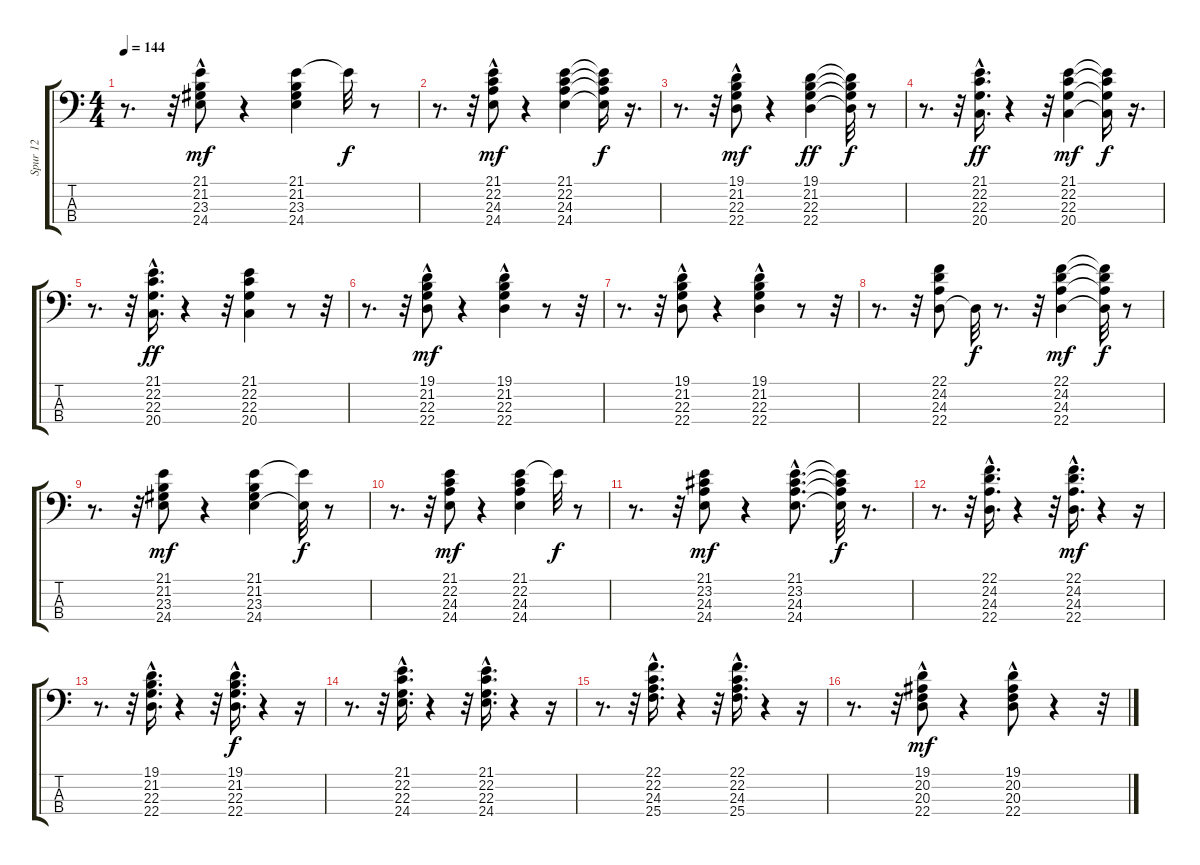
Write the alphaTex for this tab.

\track ("Spur 12" "Spur 12") {instrument acousticgrandpiano}
\staff {score tabs}
\tuning (G2 D2 A1 E1) {hide}
\ts (4 4)
\tempo 144
\clef f4
\ks c
r.8{d dy ff} r.32 (21.1{hac} 21.2 23.3 24.4).8{dy mf} r.4 (21.1 21.2 23.3 24.4).4 21.1{t}.32{dy f} r.8 |
r.8{d} r.32 (21.1 22.2 24.3 24.4{hac}).8{dy mf} r.4 (21.1 22.2 24.3 24.4).4 (21.1{t} 22.2{t} 24.3{t} 24.4{t}).16{dy f} r.16{d} |
r.8{d} r.32 (19.1 21.2 22.3 22.4{hac}).8{dy mf} r.4 (19.1 21.2 22.3 22.4).4{dy ff} (19.1{t} 21.2{t} 22.3{t} 22.4{t}).32{dy f} r.8 |
r.8{d} r.32 (21.1{hac} 22.2{hac} 22.3 20.4{hac}).16{d dy ff} r.4 r.32 (21.1 22.2 22.3 20.4).4{dy mf} (21.1{t} 22.2{t} 22.3{t} 20.4{t}).16{dy f} r.16{d} |
r.8{d} r.32 (21.1{hac} 22.2{hac} 22.3 20.4).16{d dy ff} r.4 r.32 (21.1 22.2 22.3 20.4).4 r.8 r.32 |
r.8{d} r.32 (19.1 21.2 22.3{hac} 22.4{hac}).8{dy mf} r.4 (19.1 21.2{hac} 22.3{hac} 22.4{hac}).4 r.8 r.32 |
r.8{d} r.32 (19.1 21.2 22.3{hac} 22.4{hac}).8 r.4 (19.1 21.2{hac} 22.3{hac} 22.4{hac}).4 r.8 r.32 |
r.8{d} r.32 (22.1 24.2 24.3 22.4).8 22.4{t}.32{dy f} r.8{d} r.32 (22.1 24.2 24.3 22.4).4{dy mf} (22.1{t} 24.2{t} 24.3{t} 22.4{t}).32{dy f} r.8 |
r.8{d} r.32 (21.1 21.2 23.3 24.4).8{dy mf} r.4 (21.1 21.2 23.3 24.4).4 (21.1{t} 24.4{t}).32{dy f} r.8 |
r.8{d} r.32 (21.1 22.2 24.3 24.4).8{dy mf} r.4 (21.1 22.2 24.3 24.4).4 21.1{t}.32{dy f} r.8 |
r.8{d} r.32 (21.1 23.2 24.3 24.4).8{dy mf} r.4 (21.1{hac} 23.2{hac} 24.3{hac} 24.4{hac}).8{d} (21.1{t} 23.2{t} 24.3{t} 24.4{t}).32{dy f} r.8{d} |
r.8{d} r.32 (22.1{hac} 24.2{hac} 24.3 22.4).16{d} r.4 r.32 (22.1{hac} 24.2{hac} 24.3{hac} 22.4{hac}).16{d dy mf} r.4 r.16 |
r.8{d} r.32 (19.1{hac} 21.2{hac} 22.3 22.4).16{d} r.4 r.32 (19.1{hac} 21.2{hac} 22.3 22.4{hac}).16{d dy f} r.4 r.16 |
r.8{d} r.32 (21.1{hac} 22.2{hac} 22.3 24.4).16{d} r.4 r.32 (21.1{hac} 22.2{hac} 22.3 24.4{hac}).16{d} r.4 r.16 |
r.8{d} r.32 (22.1{hac} 22.2{hac} 24.3 25.4).16{d} r.4 r.32 (22.1{hac} 22.2{hac} 24.3 25.4).16{d} r.4 r.16 |
r.8{d} r.32 (19.1{hac} 20.2{hac} 20.3{hac} 22.4).8{dy mf} r.4 (19.1{hac} 20.2{hac} 20.3 22.4).8 r.4 r.32
